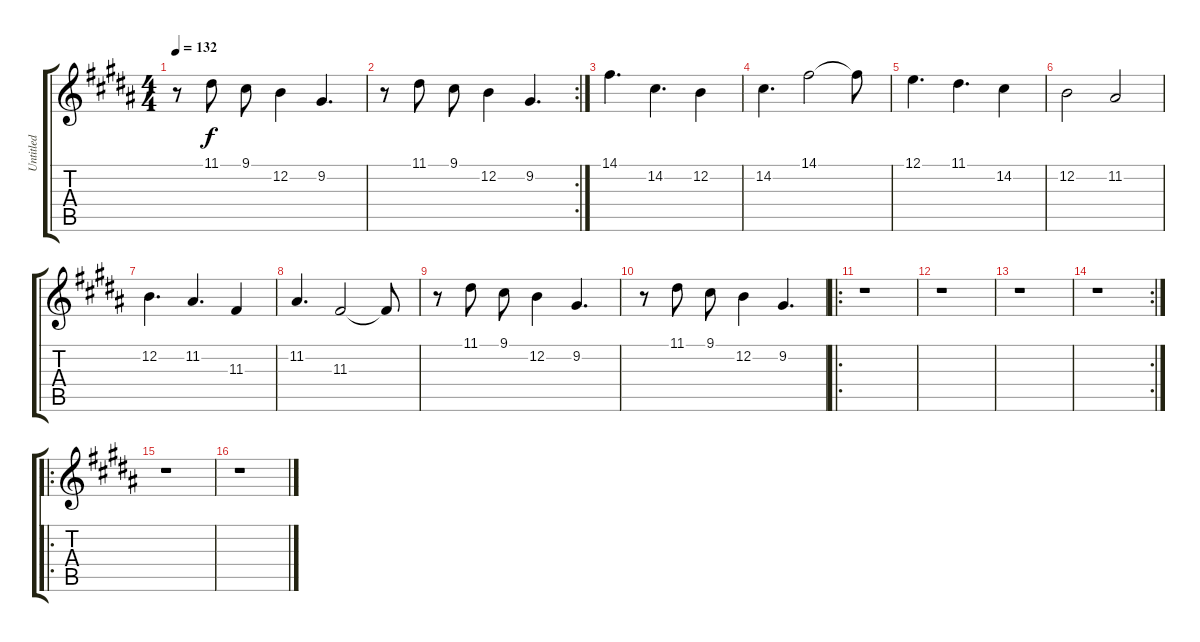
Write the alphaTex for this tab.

\track ("Untitled" "Untitled") {instrument electricgrandpiano}
\staff {score tabs}
\tuning (E4 B3 G3 D3 A2 E2) {hide}
\ts (4 4)
\tempo 132
\clef g2
\ks b
r.8{dy f} 11.1.8 9.1.8 12.2.4 9.2.4{d} |
\rc 2
r.8 11.1.8 9.1.8 12.2.4 9.2.4{d} |
14.1.4{d} 14.2.4{d} 12.2.4 |
14.2.4{d} 14.1.2 14.1{t}.8 |
12.1.4{d} 11.1.4{d} 14.2.4 |
12.2.2 11.2.2 |
12.2.4{d} 11.2.4{d} 11.3.4 |
11.2.4{d} 11.3.2 11.3{t}.8 |
r.8 11.1.8 9.1.8 12.2.4 9.2.4{d} |
r.8 11.1.8 9.1.8 12.2.4 9.2.4{d} |
\ro
r.1 |
r.1 |
r.1 |
\rc 2
r.1 |
\ro
r.1 |
r.1
